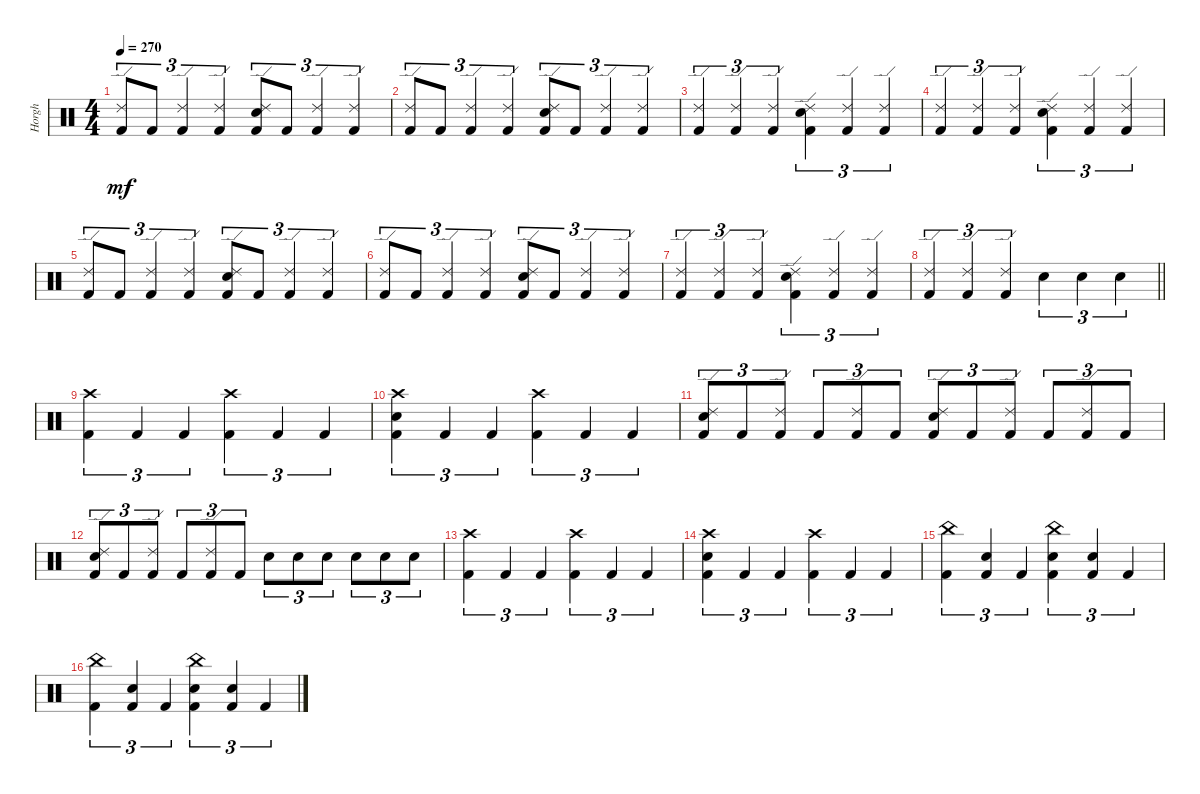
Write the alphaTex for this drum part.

\track ("Horgh" "Horgh") {instrument percussion}
\staff {score}
\articulation defaults
\ts (4 4)
\tempo 270
\clef neutral
\ks c
("Ride (edge) 2" "Kick (hit) 2").8{tu (3 2) dy mf} "Kick (hit) 2".8{tu (3 2)} ("Ride (edge) 2" "Kick (hit) 2").4{tu (3 2)} ("Ride (edge) 2" "Kick (hit) 2").4{tu (3 2)} ("Ride (edge) 2" "Electric Snare (hit)" "Kick (hit) 2").8{tu (3 2)} "Kick (hit) 2".8{tu (3 2)} ("Ride (edge) 2" "Kick (hit) 2").4{tu (3 2)} ("Ride (edge) 2" "Kick (hit) 2").4{tu (3 2)} |
("Ride (edge) 2" "Kick (hit) 2").8{tu (3 2)} "Kick (hit) 2".8{tu (3 2)} ("Ride (edge) 2" "Kick (hit) 2").4{tu (3 2)} ("Ride (edge) 2" "Kick (hit) 2").4{tu (3 2)} ("Ride (edge) 2" "Electric Snare (hit)" "Kick (hit) 2").8{tu (3 2)} "Kick (hit) 2".8{tu (3 2)} ("Ride (edge) 2" "Kick (hit) 2").4{tu (3 2)} ("Ride (edge) 2" "Kick (hit) 2").4{tu (3 2)} |
("Ride (edge) 2" "Kick (hit) 2").4{tu (3 2)} ("Ride (edge) 2" "Kick (hit) 2").4{tu (3 2)} ("Ride (edge) 2" "Kick (hit) 2").4{tu (3 2)} ("Ride (edge) 2" "Electric Snare (hit)" "Kick (hit) 2").4{tu (3 2)} ("Ride (edge) 2" "Kick (hit) 2").4{tu (3 2)} ("Ride (edge) 2" "Kick (hit) 2").4{tu (3 2)} |
("Ride (edge) 2" "Kick (hit) 2").4{tu (3 2)} ("Ride (edge) 2" "Kick (hit) 2").4{tu (3 2)} ("Ride (edge) 2" "Kick (hit) 2").4{tu (3 2)} ("Ride (edge) 2" "Electric Snare (hit)" "Kick (hit) 2").4{tu (3 2)} ("Ride (edge) 2" "Kick (hit) 2").4{tu (3 2)} ("Ride (edge) 2" "Kick (hit) 2").4{tu (3 2)} |
("Ride (edge) 2" "Kick (hit) 2").8{tu (3 2)} "Kick (hit) 2".8{tu (3 2)} ("Ride (edge) 2" "Kick (hit) 2").4{tu (3 2)} ("Ride (edge) 2" "Kick (hit) 2").4{tu (3 2)} ("Ride (edge) 2" "Electric Snare (hit)" "Kick (hit) 2").8{tu (3 2)} "Kick (hit) 2".8{tu (3 2)} ("Ride (edge) 2" "Kick (hit) 2").4{tu (3 2)} ("Ride (edge) 2" "Kick (hit) 2").4{tu (3 2)} |
("Ride (edge) 2" "Kick (hit) 2").8{tu (3 2)} "Kick (hit) 2".8{tu (3 2)} ("Ride (edge) 2" "Kick (hit) 2").4{tu (3 2)} ("Ride (edge) 2" "Kick (hit) 2").4{tu (3 2)} ("Ride (edge) 2" "Electric Snare (hit)" "Kick (hit) 2").8{tu (3 2)} "Kick (hit) 2".8{tu (3 2)} ("Ride (edge) 2" "Kick (hit) 2").4{tu (3 2)} ("Ride (edge) 2" "Kick (hit) 2").4{tu (3 2)} |
("Ride (edge) 2" "Kick (hit) 2").4{tu (3 2)} ("Ride (edge) 2" "Kick (hit) 2").4{tu (3 2)} ("Ride (edge) 2" "Kick (hit) 2").4{tu (3 2)} ("Ride (edge) 2" "Electric Snare (hit)" "Kick (hit) 2").4{tu (3 2)} ("Ride (edge) 2" "Kick (hit) 2").4{tu (3 2)} ("Ride (edge) 2" "Kick (hit) 2").4{tu (3 2)} |
\barLineRight lightlight
("Ride (edge) 2" "Kick (hit) 2").4{tu (3 2)} ("Ride (edge) 2" "Kick (hit) 2").4{tu (3 2)} ("Ride (edge) 2" "Kick (hit) 2").4{tu (3 2)} "Electric Snare (hit)".4{tu (3 2)} "Electric Snare (hit)".4{tu (3 2)} "Electric Snare (hit)".4{tu (3 2)} |
("Crash high (hit)" "Kick (hit) 2").4{tu (3 2)} "Kick (hit) 2".4{tu (3 2)} "Kick (hit) 2".4{tu (3 2)} ("Crash high (hit)" "Kick (hit) 2").4{tu (3 2)} "Kick (hit) 2".4{tu (3 2)} "Kick (hit) 2".4{tu (3 2)} |
("Crash high (hit)" "Electric Snare (hit)" "Kick (hit) 2").4{tu (3 2)} "Kick (hit) 2".4{tu (3 2)} "Kick (hit) 2".4{tu (3 2)} ("Crash high (hit)" "Kick (hit) 2").4{tu (3 2)} "Kick (hit) 2".4{tu (3 2)} "Kick (hit) 2".4{tu (3 2)} |
("Ride (edge) 2" "Electric Snare (hit)" "Kick (hit) 2").8{tu (3 2)} "Kick (hit) 2".8{tu (3 2)} ("Ride (edge) 2" "Kick (hit) 2").8{tu (3 2)} "Kick (hit) 2".8{tu (3 2)} ("Ride (edge) 2" "Kick (hit) 2").8{tu (3 2)} "Kick (hit) 2".8{tu (3 2)} ("Ride (edge) 2" "Electric Snare (hit)" "Kick (hit) 2").8{tu (3 2)} "Kick (hit) 2".8{tu (3 2)} ("Ride (edge) 2" "Kick (hit) 2").8{tu (3 2)} "Kick (hit) 2".8{tu (3 2)} ("Ride (edge) 2" "Kick (hit) 2").8{tu (3 2)} "Kick (hit) 2".8{tu (3 2)} |
("Ride (edge) 2" "Electric Snare (hit)" "Kick (hit) 2").8{tu (3 2)} "Kick (hit) 2".8{tu (3 2)} ("Ride (edge) 2" "Kick (hit) 2").8{tu (3 2)} "Kick (hit) 2".8{tu (3 2)} ("Ride (edge) 2" "Kick (hit) 2").8{tu (3 2)} "Kick (hit) 2".8{tu (3 2)} "Electric Snare (hit)".8{tu (3 2)} "Electric Snare (hit)".8{tu (3 2)} "Electric Snare (hit)".8{tu (3 2)} "Electric Snare (hit)".8{tu (3 2)} "Electric Snare (hit)".8{tu (3 2)} "Electric Snare (hit)".8{tu (3 2)} |
("Crash high (hit)" "Kick (hit) 2").4{tu (3 2)} "Kick (hit) 2".4{tu (3 2)} "Kick (hit) 2".4{tu (3 2)} ("Crash high (hit)" "Kick (hit) 2").4{tu (3 2)} "Kick (hit) 2".4{tu (3 2)} "Kick (hit) 2".4{tu (3 2)} |
("Crash high (hit)" "Electric Snare (hit)" "Kick (hit) 2").4{tu (3 2)} "Kick (hit) 2".4{tu (3 2)} "Kick (hit) 2".4{tu (3 2)} ("Crash high (hit)" "Kick (hit) 2").4{tu (3 2)} "Kick (hit) 2".4{tu (3 2)} "Kick (hit) 2".4{tu (3 2)} |
("China (hit)" "Kick (hit) 2").4{tu (3 2)} ("Electric Snare (hit)" "Kick (hit) 2").4{tu (3 2)} "Kick (hit) 2".4{tu (3 2)} ("China (hit)" "Electric Snare (hit)" "Kick (hit) 2").4{tu (3 2)} ("Electric Snare (hit)" "Kick (hit) 2").4{tu (3 2)} "Kick (hit) 2".4{tu (3 2)} |
("China (hit)" "Kick (hit) 2").4{tu (3 2)} ("Electric Snare (hit)" "Kick (hit) 2").4{tu (3 2)} "Kick (hit) 2".4{tu (3 2)} ("China (hit)" "Electric Snare (hit)" "Kick (hit) 2").4{tu (3 2)} ("Electric Snare (hit)" "Kick (hit) 2").4{tu (3 2)} "Kick (hit) 2".4{tu (3 2)}
